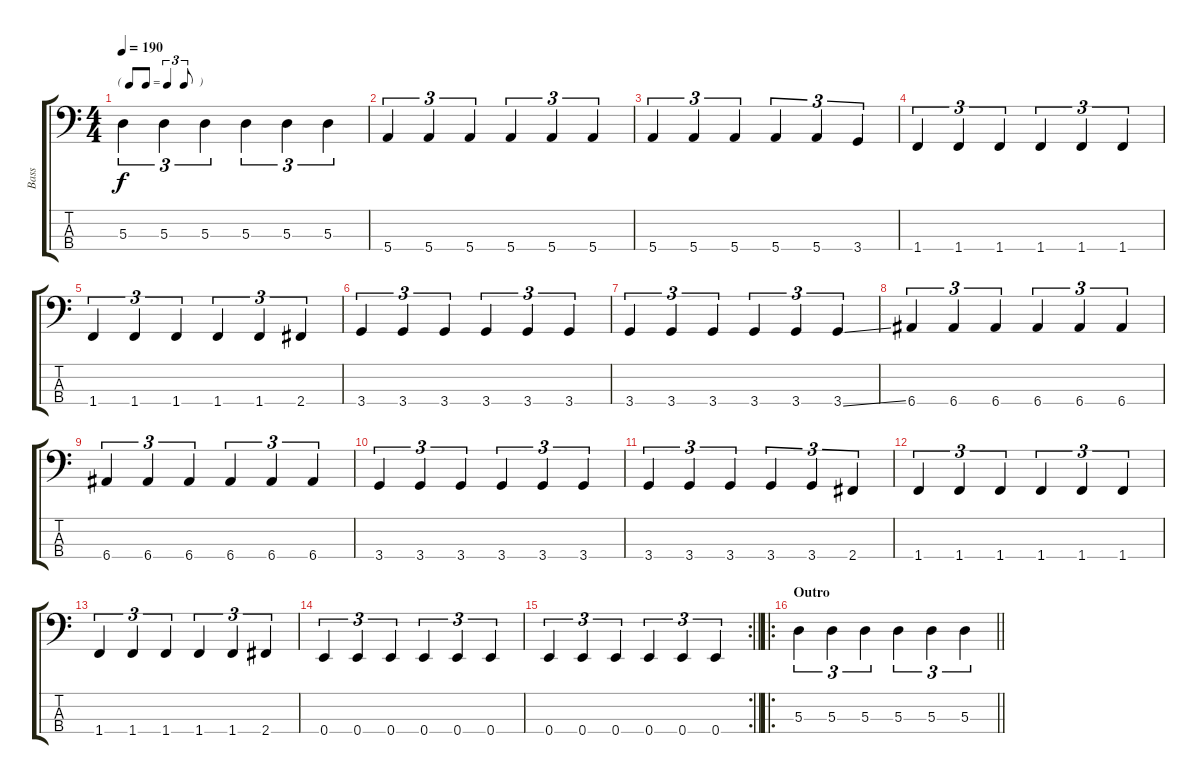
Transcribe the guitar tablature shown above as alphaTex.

\track ("Bass" "Bass") {instrument electricbassfinger}
\staff {score tabs}
\tuning (G2 D2 A1 E1) {hide}
\ts (4 4)
\tf triplet8th
\tempo 190
\clef f4
\ks c
5.3.4{tu (3 2) dy f} 5.3.4{tu (3 2)} 5.3.4{tu (3 2)} 5.3.4{tu (3 2)} 5.3.4{tu (3 2)} 5.3.4{tu (3 2)} |
5.4.4{tu (3 2)} 5.4.4{tu (3 2)} 5.4.4{tu (3 2)} 5.4.4{tu (3 2)} 5.4.4{tu (3 2)} 5.4.4{tu (3 2)} |
5.4.4{tu (3 2)} 5.4.4{tu (3 2)} 5.4.4{tu (3 2)} 5.4.4{tu (3 2)} 5.4.4{tu (3 2)} 3.4.4{tu (3 2)} |
1.4.4{tu (3 2)} 1.4.4{tu (3 2)} 1.4.4{tu (3 2)} 1.4.4{tu (3 2)} 1.4.4{tu (3 2)} 1.4.4{tu (3 2)} |
1.4.4{tu (3 2)} 1.4.4{tu (3 2)} 1.4.4{tu (3 2)} 1.4.4{tu (3 2)} 1.4.4{tu (3 2)} 2.4.4{tu (3 2)} |
3.4.4{tu (3 2)} 3.4.4{tu (3 2)} 3.4.4{tu (3 2)} 3.4.4{tu (3 2)} 3.4.4{tu (3 2)} 3.4.4{tu (3 2)} |
3.4.4{tu (3 2)} 3.4.4{tu (3 2)} 3.4.4{tu (3 2)} 3.4.4{tu (3 2)} 3.4.4{tu (3 2)} 3.4{ss}.4{tu (3 2)} |
6.4.4{tu (3 2)} 6.4.4{tu (3 2)} 6.4.4{tu (3 2)} 6.4.4{tu (3 2)} 6.4.4{tu (3 2)} 6.4.4{tu (3 2)} |
6.4.4{tu (3 2)} 6.4.4{tu (3 2)} 6.4.4{tu (3 2)} 6.4.4{tu (3 2)} 6.4.4{tu (3 2)} 6.4.4{tu (3 2)} |
3.4.4{tu (3 2)} 3.4.4{tu (3 2)} 3.4.4{tu (3 2)} 3.4.4{tu (3 2)} 3.4.4{tu (3 2)} 3.4.4{tu (3 2)} |
3.4.4{tu (3 2)} 3.4.4{tu (3 2)} 3.4.4{tu (3 2)} 3.4.4{tu (3 2)} 3.4.4{tu (3 2)} 2.4.4{tu (3 2)} |
1.4.4{tu (3 2)} 1.4.4{tu (3 2)} 1.4.4{tu (3 2)} 1.4.4{tu (3 2)} 1.4.4{tu (3 2)} 1.4.4{tu (3 2)} |
1.4.4{tu (3 2)} 1.4.4{tu (3 2)} 1.4.4{tu (3 2)} 1.4.4{tu (3 2)} 1.4.4{tu (3 2)} 2.4.4{tu (3 2)} |
0.4.4{tu (3 2)} 0.4.4{tu (3 2)} 0.4.4{tu (3 2)} 0.4.4{tu (3 2)} 0.4.4{tu (3 2)} 0.4.4{tu (3 2)} |
\rc 2
\barLineRight lightlight
0.4.4{tu (3 2)} 0.4.4{tu (3 2)} 0.4.4{tu (3 2)} 0.4.4{tu (3 2)} 0.4.4{tu (3 2)} 0.4.4{tu (3 2)} |
\ro
\section ("" "Outro")
\barLineRight lightlight
5.3.4{tu (3 2)} 5.3.4{tu (3 2)} 5.3.4{tu (3 2)} 5.3.4{tu (3 2)} 5.3.4{tu (3 2)} 5.3.4{tu (3 2)}
